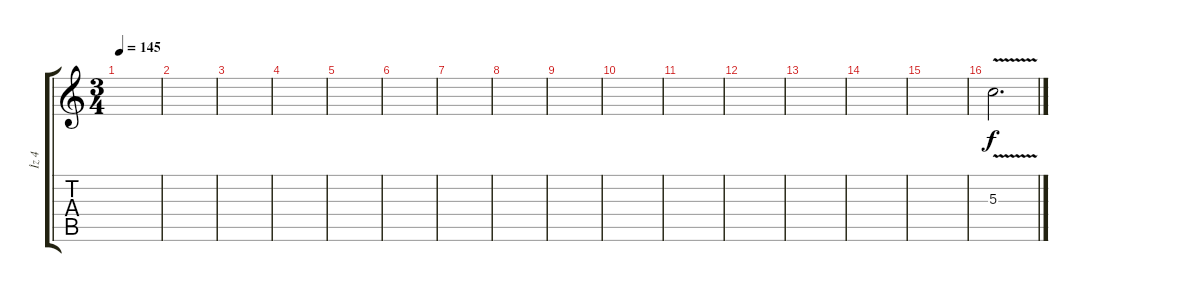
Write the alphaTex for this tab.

\track ("İz 4" "İz 4") {instrument distortionguitar}
\staff {score tabs}
\tuning (E4 B3 G3 D3 A2 D2) {hide}
\ts (3 4)
\tempo 145
\clef g2
\ks c
|
|
|
|
|
|
|
|
|
|
|
|
|
|
|
5.3{v}.2{d volume 4}
